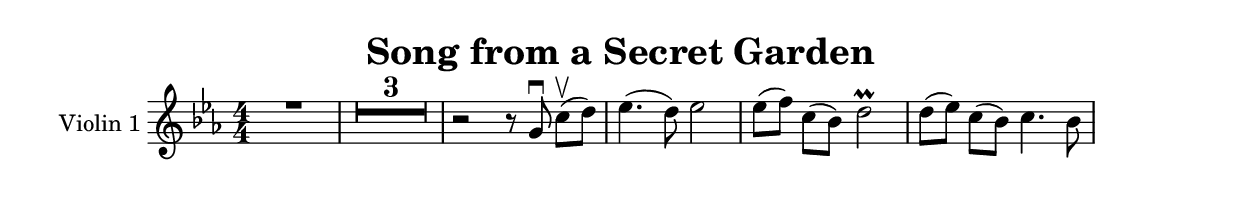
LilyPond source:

\version "2.18.2"

\header {
  title = "Song from a Secret Garden"
}

\paper {
    #(set-paper-size "a4")
}

global = {
    \time 4/4
}

\score {
  \new StaffGroup \relative a' \repeat volta 1 {
    \set Staff.instrumentName = #"Violin 1"
    % "b" Symbole auf Notenlinen => Ton wird eine halbe Note tiefer gespielt
    \set Staff.keySignature = #`(((0 . 6) . ,FLAT)
                               ((0 . 9) . ,FLAT)
                               ((0 . 5) . ,FLAT)
                              )
    \compressFullBarRests
    \numericTimeSignature
    \override MultiMeasureRest.expand-limit = #2
    \override MultiMeasureRest.staff-position = #2
    \omit Accidental  % omit natural marks (Auflösungszeichen) - alternativ: b8 -> bes8

     R1 |
     R1*3 |
     r2 r8 g\downbow c[\upbow(d)] |
     % Frage; ist in der handschriftichen Fassung ein "C" über dem Notenkopf? Dann ein "F" und "B" ?
     % sind dafür ausdruckelemente (http://lilypond.org/doc/v2.19/Documentation/notation/expressive-marks-attached-to-notes)
     % oder simple Textartige Zeichen (http://lilypond.org/doc/v2.18/Documentation/notation/writing-text#text-marks) 
     % angemessen?
     e4.( d8) e2 |
     e8[( f8)] c8[( b8)] d2\prall |
     d8[( e8)] c8[( b8)] c4. b8 |
   
    }
}